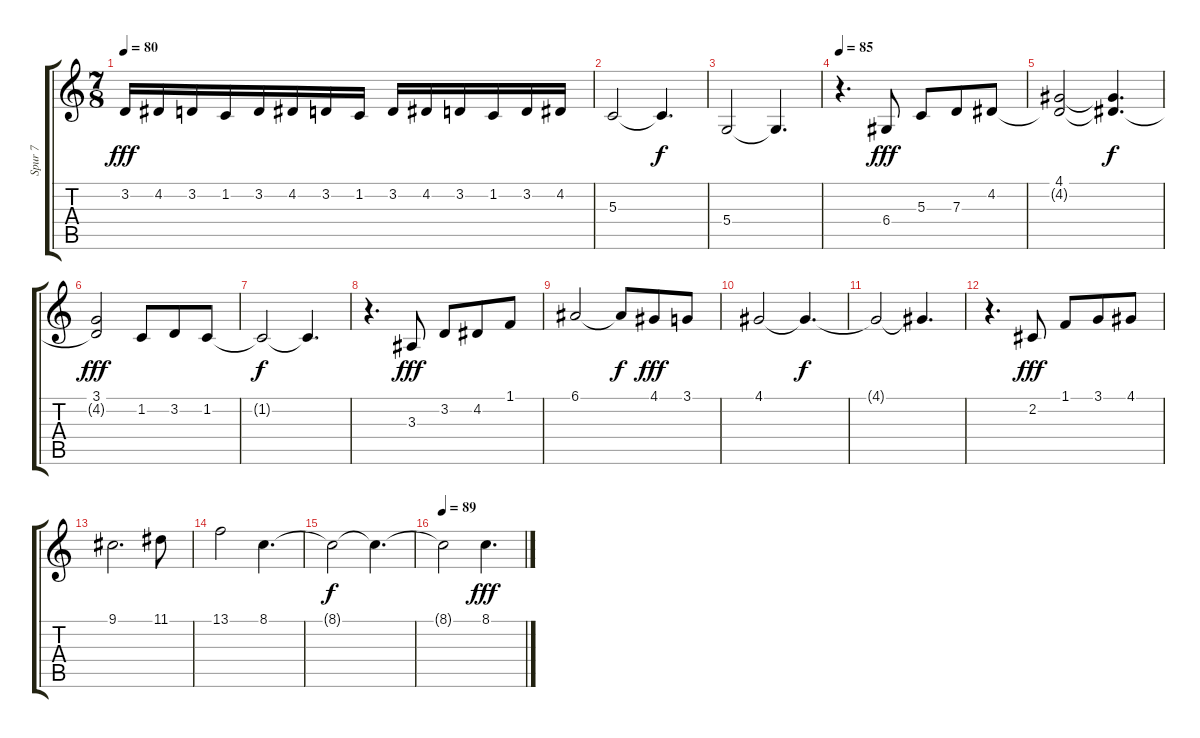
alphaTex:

\track ("Spur 7" "Spur 7") {instrument stringensemble1}
\staff {score tabs}
\tuning (E4 B3 G3 D3 A2 E2) {hide}
\ts (7 8)
\tempo 80
\clef g2
\ks c
3.2.16{dy fff} 4.2.16 3.2.16 1.2.16 3.2.16 4.2.16 3.2.16 1.2.16 3.2.16 4.2.16 3.2.16 1.2.16 3.2.16 4.2.16 |
5.3.2 5.3{t}.4{d dy f} |
5.4.2 5.4{t}.4{d} |
\tempo 85
r.4{d} 6.4.8{dy fff} 5.3.8 7.3.8 4.2.8 |
(4.1 4.2{t}).2 (4.1{t} 4.2{t}).4{d dy f} |
(3.1 4.2{t}).2{dy fff} 1.2.8 3.2.8 1.2.8 |
1.2{t}.2{dy f} 1.2{t}.4{d} |
r.4{d} 3.3.8{dy fff} 3.2.8 4.2.8 1.1.8 |
6.1.2 6.1{t}.8{dy f} 4.1.8{dy fff} 3.1.8 |
4.1.2 4.1{t}.4{d dy f} |
4.1{t}.2 4.1{t}.4{d} |
r.4{d} 2.2.8{dy fff} 1.1.8 3.1.8 4.1.8 |
9.1.2{d} 11.1.8 |
13.1.2 8.1.4{d} |
8.1{t}.2{dy f} 8.1{t}.4{d} |
\tempo 89
8.1{t}.2 8.1.4{d dy fff}
